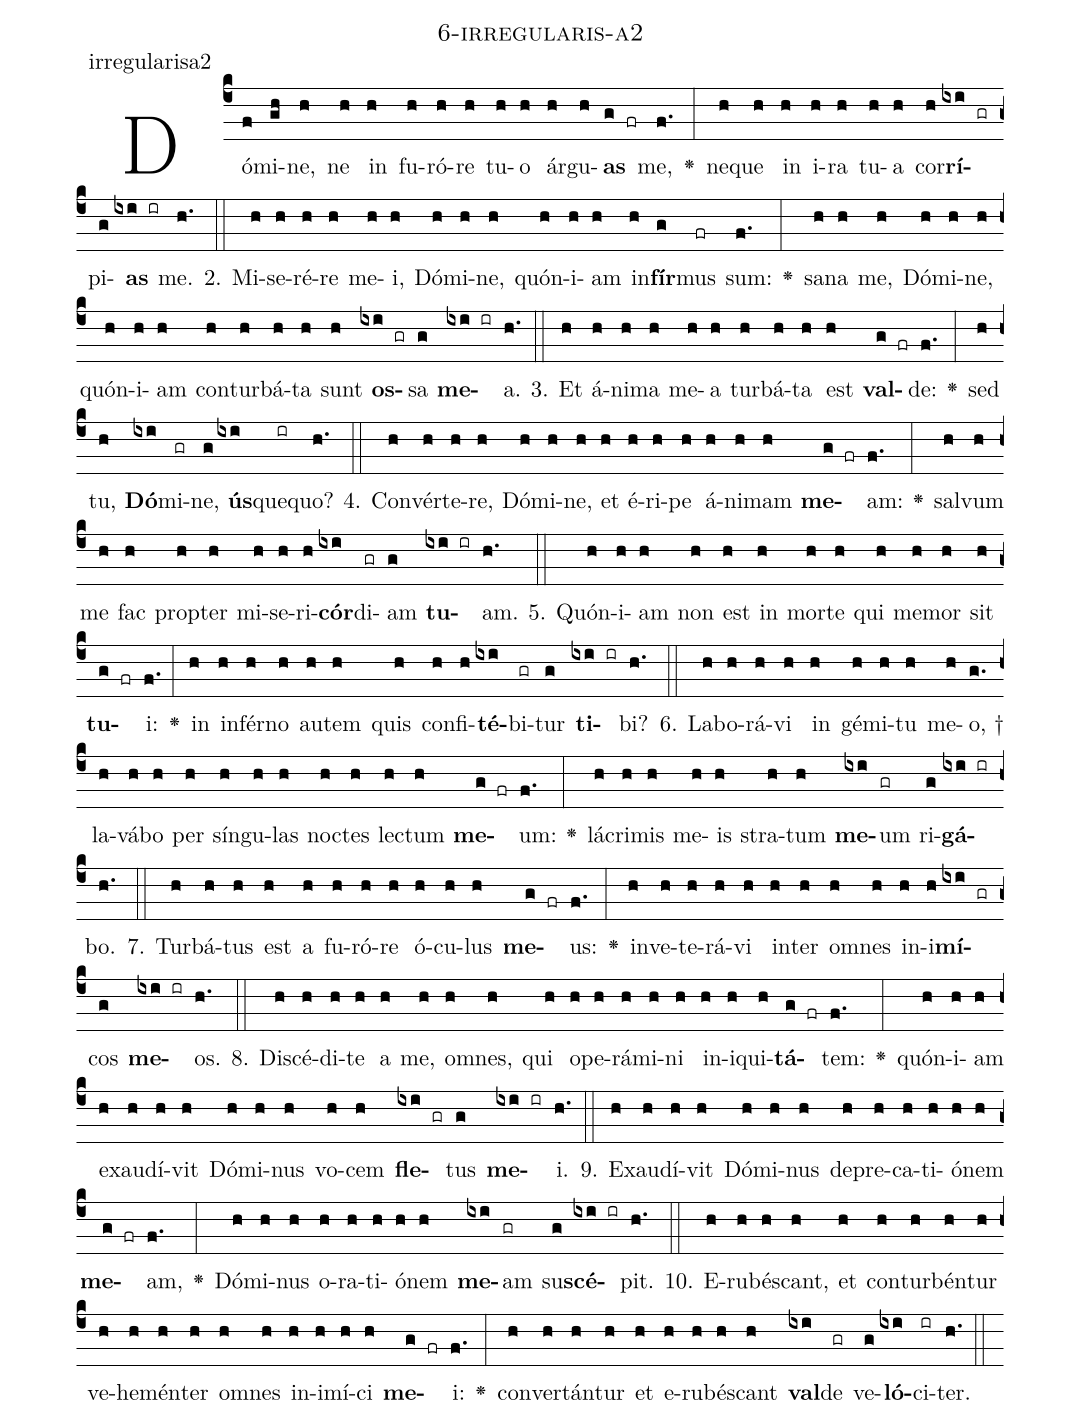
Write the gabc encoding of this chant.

name: 6-irregularis-a2;
annotation: irregularisa2;
%%
(c4)Dó(f)mi(gh)ne,(h) ne(h) in(h) fu(h)ró(h)re(h) tu(h)o(h) ár(h)gu(h)<b>as</b>(g fr) me,(f.) <v>\greheightstar</v>(:) ne(h)que(h) in(h) i(h)ra(h) tu(h)a(h) cor(h)<b>rí</b>(ixi gr)pi(g)<b>as</b>(ixi ir) me.(h.) (::)
2. Mi(h)se(h)ré(h)re(h) me(h)i,(h) Dó(h)mi(h)ne,(h) quón(h)i(h)am(h) in(h)<b>fír</b>(g)mus(fr) sum:(f.) <v>\greheightstar</v>(:) sa(h)na(h) me,(h) Dó(h)mi(h)ne,(h) quón(h)i(h)am(h) con(h)tur(h)bá(h)ta(h) sunt(h) <b>os</b>(ixi gr)sa(g) <b>me</b>(ixi ir)a.(h.) (::)
3. Et(h) á(h)ni(h)ma(h) me(h)a(h) tur(h)bá(h)ta(h) est(h) <b>val</b>(g fr)de:(f.) <v>\greheightstar</v>(:) sed(h) tu,(h) <b>Dó</b>(ixi)mi(gr)ne,(g) <b>ús</b>(ixi)que(ir)quo?(h.) (::)
4. Con(h)vér(h)te(h)re,(h) Dó(h)mi(h)ne,(h) et(h) é(h)ri(h)pe(h) á(h)ni(h)mam(h) <b>me</b>(g fr)am:(f.) <v>\greheightstar</v>(:) sal(h)vum(h) me(h) fac(h) prop(h)ter(h) mi(h)se(h)ri(h)<b>cór</b>(ixi)di(gr)am(g) <b>tu</b>(ixi ir)am.(h.) (::)
5. Quón(h)i(h)am(h) non(h) est(h) in(h) mor(h)te(h) qui(h) me(h)mor(h) sit(h) <b>tu</b>(g fr)i:(f.) <v>\greheightstar</v>(:) in(h) in(h)fér(h)no(h) au(h)tem(h) quis(h) con(h)fi(h)<b>té</b>(ixi)bi(gr)tur(g) <b>ti</b>(ixi ir)bi?(h.) (::)
6. La(h)bo(h)rá(h)vi(h) in(h) gé(h)mi(h)tu(h) me(h)o, †(g.) la(h)vá(h)bo(h) per(h) sín(h)gu(h)las(h) noc(h)tes(h) lec(h)tum(h) <b>me</b>(g fr)um:(f.) <v>\greheightstar</v>(:) lá(h)cri(h)mis(h) me(h)is(h) stra(h)tum(h) <b>me</b>(ixi)um(gr) ri(g)<b>gá</b>(ixi ir)bo.(h.) (::)
7. Tur(h)bá(h)tus(h) est(h) a(h) fu(h)ró(h)re(h) ó(h)cu(h)lus(h) <b>me</b>(g fr)us:(f.) <v>\greheightstar</v>(:) in(h)ve(h)te(h)rá(h)vi(h) in(h)ter(h) om(h)nes(h) in(h)i(h)<b>mí</b>(ixi gr)cos(g) <b>me</b>(ixi ir)os.(h.) (::)
8. Di(h)scé(h)di(h)te(h) a(h) me,(h) om(h)nes,(h) qui(h) o(h)pe(h)rá(h)mi(h)ni(h) in(h)i(h)qui(h)<b>tá</b>(g fr)tem:(f.) <v>\greheightstar</v>(:) quón(h)i(h)am(h) ex(h)au(h)dí(h)vit(h) Dó(h)mi(h)nus(h) vo(h)cem(h) <b>fle</b>(ixi gr)tus(g) <b>me</b>(ixi ir)i.(h.) (::)
9. Ex(h)au(h)dí(h)vit(h) Dó(h)mi(h)nus(h) de(h)pre(h)ca(h)ti(h)ó(h)nem(h) <b>me</b>(g fr)am,(f.) <v>\greheightstar</v>(:) Dó(h)mi(h)nus(h) o(h)ra(h)ti(h)ó(h)nem(h) <b>me</b>(ixi)am(gr) su(g)<b>scé</b>(ixi ir)pit.(h.) (::)
10. E(h)ru(h)bés(h)cant,(h) et(h) con(h)tur(h)bén(h)tur(h) ve(h)he(h)mén(h)ter(h) om(h)nes(h) in(h)i(h)mí(h)ci(h) <b>me</b>(g fr)i:(f.) <v>\greheightstar</v>(:) con(h)ver(h)tán(h)tur(h) et(h) e(h)ru(h)bés(h)cant(h) <b>val</b>(ixi)de(gr) ve(g)<b>ló</b>(ixi)ci(ir)ter.(h.) (::)
